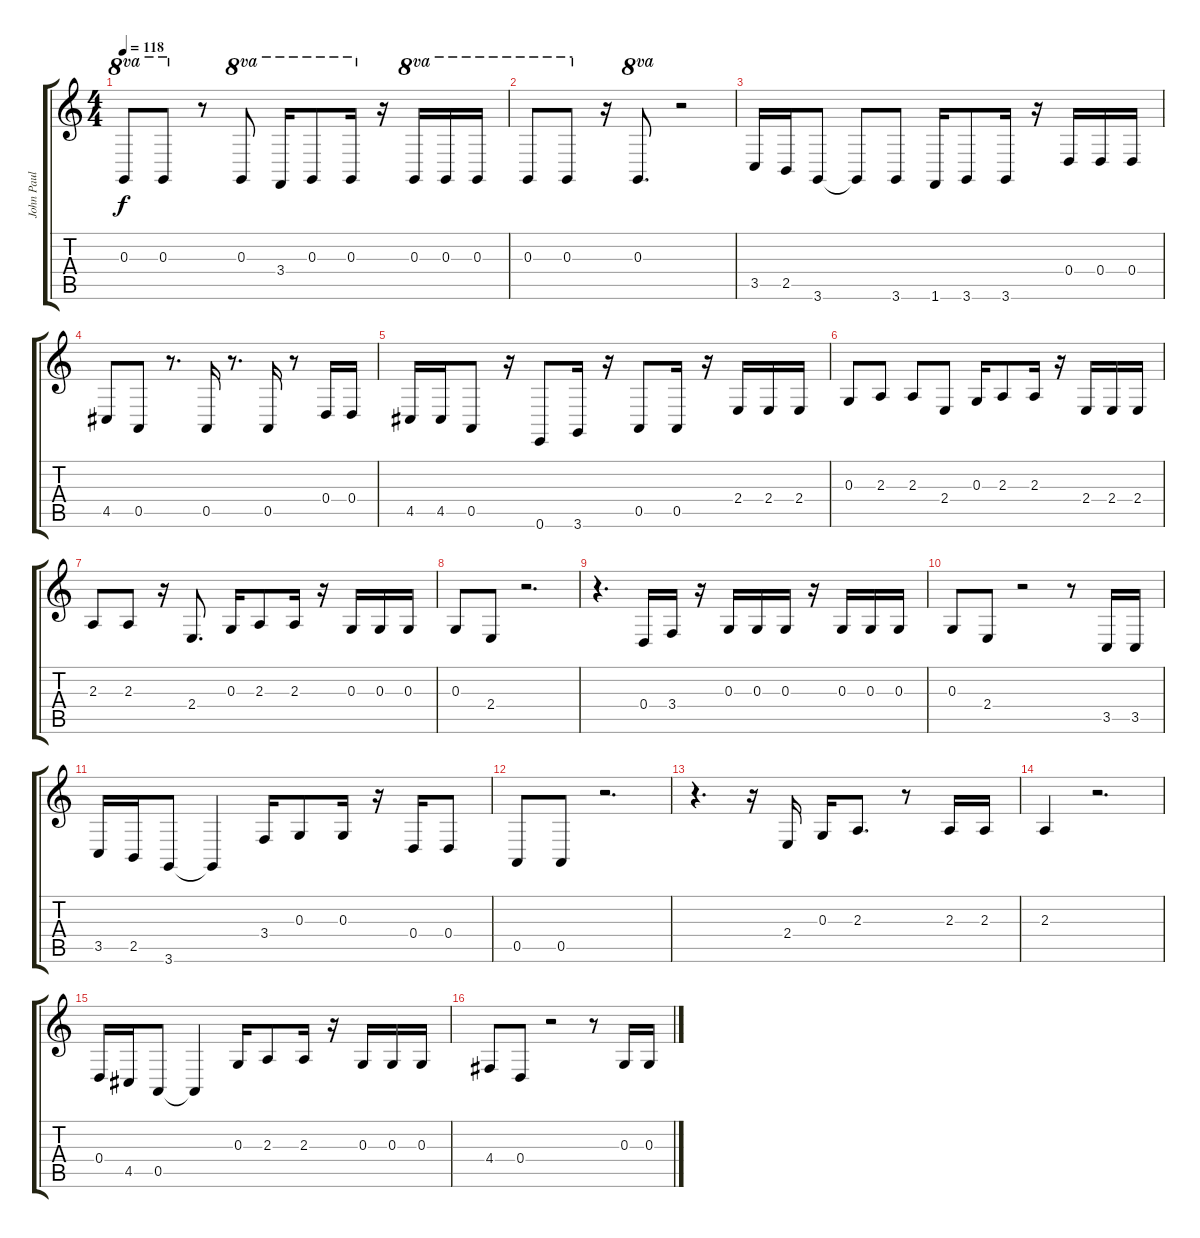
\track ("John Paul Jones (Orgão 3)" "John Paul ") {instrument brasssection}
\staff {score tabs}
\tuning (E4 B3 G3 D3 A2 E2) {hide}
\ts (4 4)
\tempo 118
\clef g2
\ks c
0.3.8{ot 8va dy f} 0.3.8{ot 8va} r.8 0.3.8{ot 8va} 3.4.16{ot 8va} 0.3.8{ot 8va} 0.3.16{ot 8va} r.16 0.3.16{ot 8va} 0.3.16{ot 8va} 0.3.16{ot 8va} |
0.3.8{ot 8va} 0.3.8{ot 8va} r.16 0.3.8{d ot 8va} r.2 |
3.5.16 2.5.16 3.6.8 3.6{t}.8 3.6.8 1.6.16 3.6.8 3.6.16 r.16 0.4.16 0.4.16 0.4.16 |
4.5.8 0.5.8 r.8{d} 0.5.16 r.8{d} 0.5.16 r.8 0.4.16 0.4.16 |
4.5.16 4.5.16 0.5.8 r.16 0.6.8 3.6.16 r.16 0.5.8 0.5.16 r.16 2.4.16 2.4.16 2.4.16 |
0.3.8 2.3.8 2.3.8 2.4.8 0.3.16 2.3.8 2.3.16 r.16 2.4.16 2.4.16 2.4.16 |
2.3.8 2.3.8 r.16 2.4.8{d} 0.3.16 2.3.8 2.3.16 r.16 0.3.16 0.3.16 0.3.16 |
0.3.8 2.4.8 r.2{d} |
r.4{d} 0.4.16 3.4.16 r.16 0.3.16 0.3.16 0.3.16 r.16 0.3.16 0.3.16 0.3.16 |
0.3.8 2.4.8 r.2 r.8 3.5.16 3.5.16 |
3.5.16 2.5.16 3.6.8 3.6{t}.4 3.4.16 0.3.8 0.3.16 r.16 0.4.16 0.4.8 |
0.5.8 0.5.8 r.2{d} |
r.4{d} r.16 2.4.16 0.3.16 2.3.8{d} r.8 2.3.16 2.3.16 |
2.3.4 r.2{d} |
0.4.16 4.5.16 0.5.8 0.5{t}.4 0.3.16 2.3.8 2.3.16 r.16 0.3.16 0.3.16 0.3.16 |
4.4.8 0.4.8 r.2 r.8 0.3.16 0.3.16
